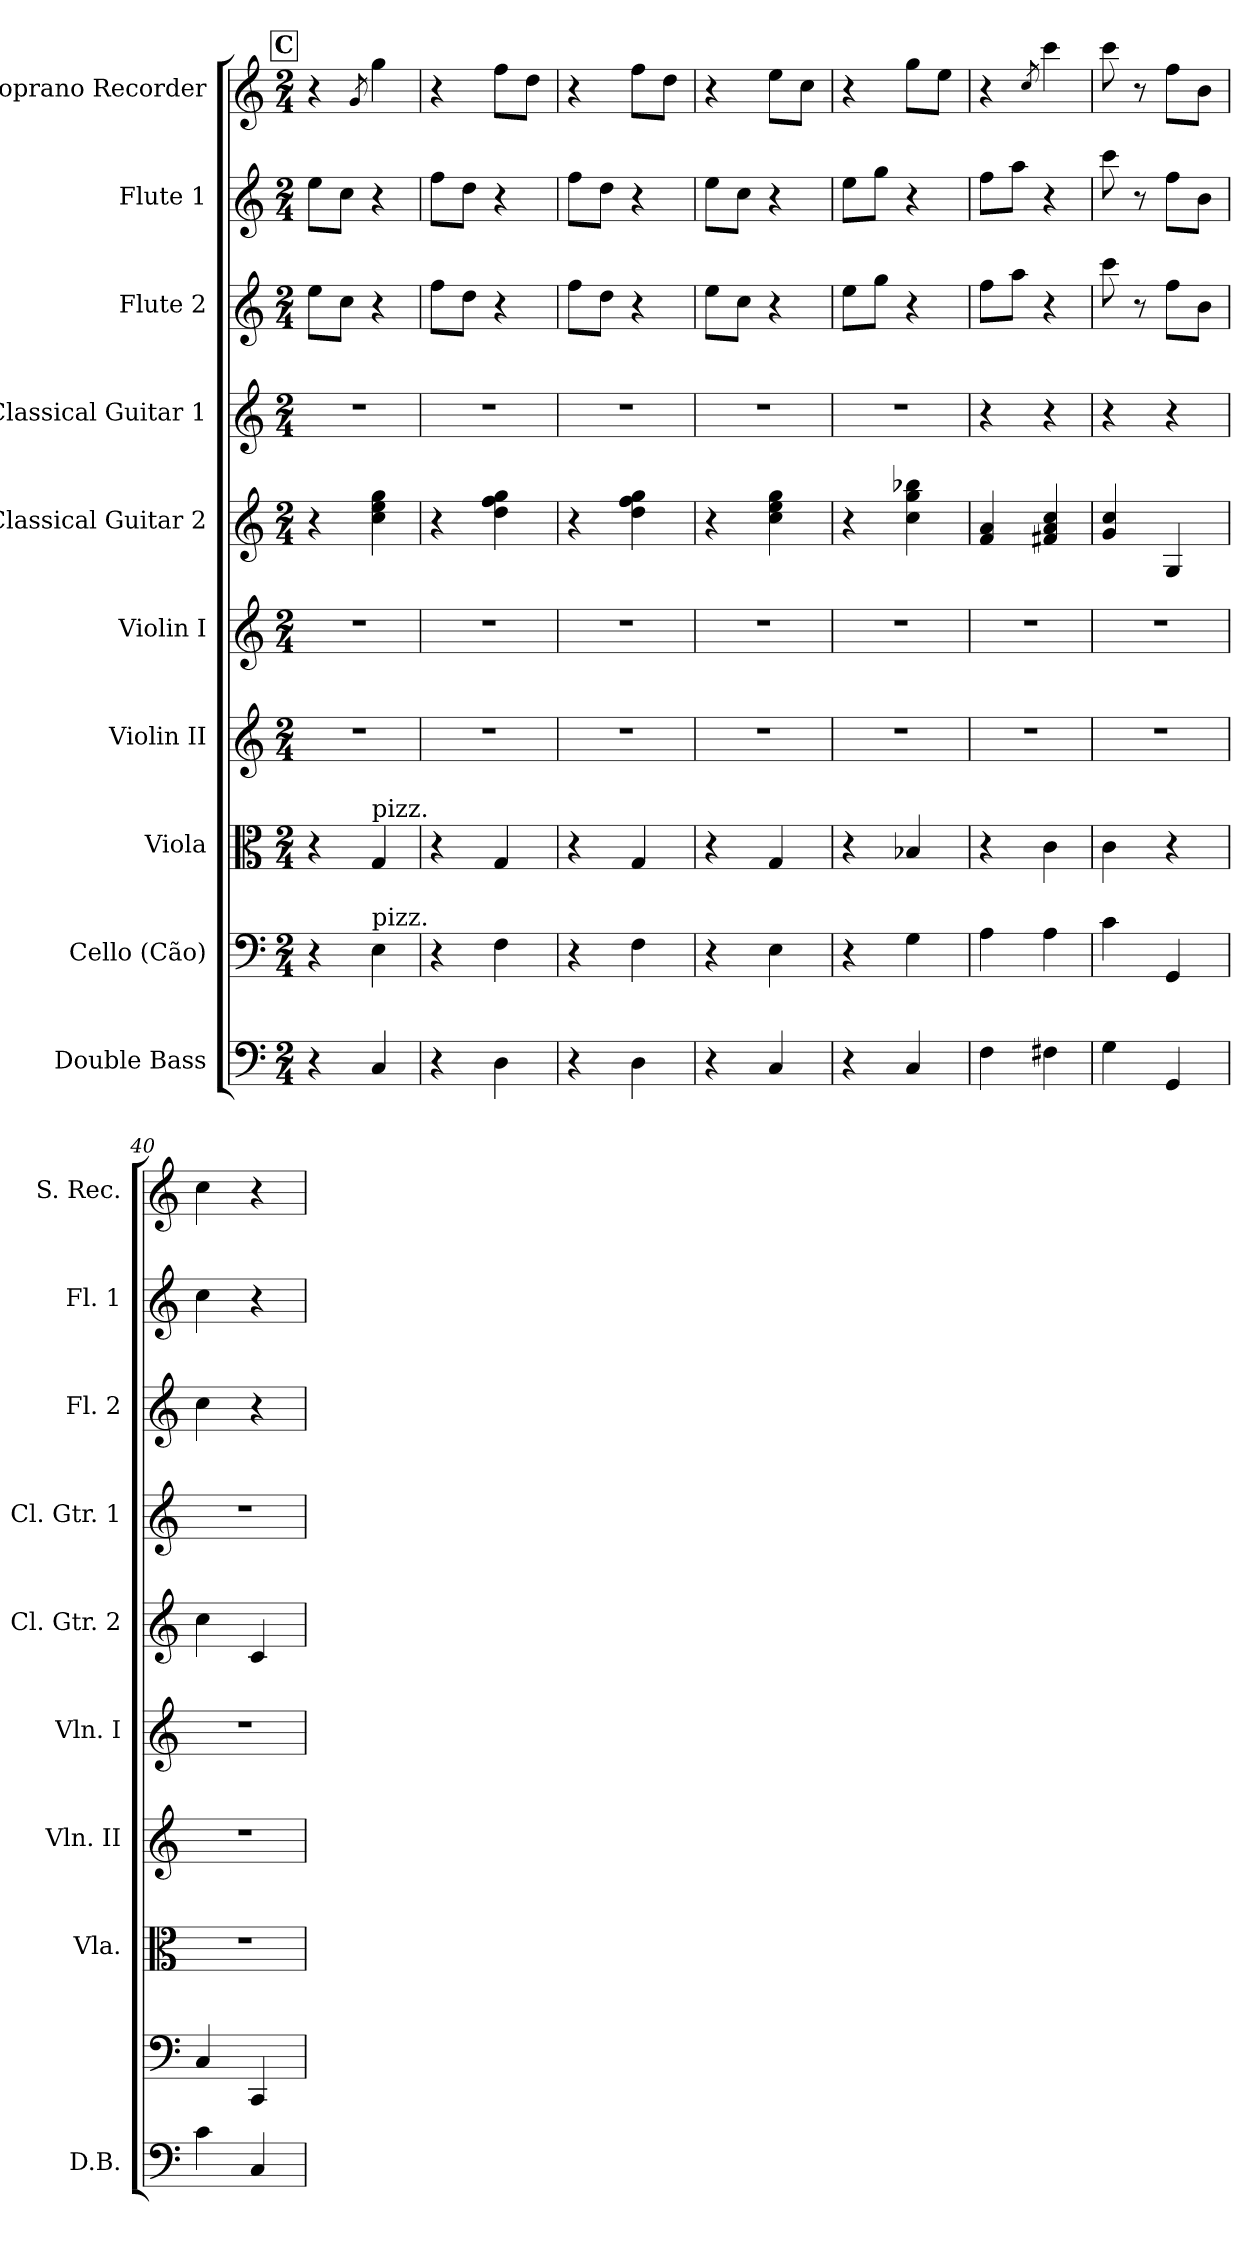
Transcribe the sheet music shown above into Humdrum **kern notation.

**kern	**kern	**kern	**kern	**kern	**kern	**kern	**kern	**kern	**kern
*part10	*part9	*part8	*part7	*part6	*part5	*part4	*part3	*part2	*part1
*staff10	*staff9	*staff8	*staff7	*staff6	*staff5	*staff4	*staff3	*staff2	*staff1
*I"Double Bass	*I"Cello (Cão)	*I"Viola	*I"Violin II	*I"Violin I	*I"Classical Guitar 2	*I"Classical Guitar 1	*I"Flute 2	*I"Flute 1	*I"Soprano Recorder
*I'D.B.	*	*I'Vla.	*I'Vln. II	*I'Vln. I	*I'Cl. Gtr. 2	*I'Cl. Gtr. 1	*I'Fl. 2	*I'Fl. 1	*I'S. Rec.
*clefF4	*clefF4	*clefC3	*clefG2	*clefG2	*clefG2	*clefG2	*clefG2	*clefG2	*clefG2
*ITrd7c12	*	*	*	*	*ITrd7c12	*ITrd7c12	*	*	*ITrd-7c-12
*k[]	*k[]	*k[]	*k[]	*k[]	*k[]	*k[]	*k[]	*k[]	*k[]
*C:	*C:	*C:	*C:	*C:	*C:	*C:	*C:	*C:	*C:
*M2/4	*M2/4	*M2/4	*M2/4	*M2/4	*M2/4	*M2/4	*M2/4	*M2/4	*M2/4
!!LO:REH:place=s1:a:B:fs=12:t=C
=33	=33	=33	=33	=33	=33	=33	=33	=33	=33
4r	4r	4r	2r	2r	4r	2r	8ee\L	8ee\L	4r
.	.	.	.	.	.	.	8cc\J	8cc\J	.
.	.	.	.	.	.	.	.	.	8qgg/
!	!	!LO:TX:a:t=pizz.	!	!	!	!	!	!	!
!	!LO:TX:a:t=pizz.	!	!	!	!	!	!	!	!
4CC/	4E\	4G/	.	.	4c\ 4e\ 4g\	.	4r	4r	4ggg\
=34	=34	=34	=34	=34	=34	=34	=34	=34	=34
4r	4r	4r	2r	2r	4r	2r	8ff\L	8ff\L	4r
.	.	.	.	.	.	.	8dd\J	8dd\J	.
4DD\	4F\	4G/	.	.	4d\ 4f\ 4g\	.	4r	4r	8fff\L
.	.	.	.	.	.	.	.	.	8ddd\J
=35	=35	=35	=35	=35	=35	=35	=35	=35	=35
4r	4r	4r	2r	2r	4r	2r	8ff\L	8ff\L	4r
.	.	.	.	.	.	.	8dd\J	8dd\J	.
4DD\	4F\	4G/	.	.	4d\ 4f\ 4g\	.	4r	4r	8fff\L
.	.	.	.	.	.	.	.	.	8ddd\J
!!LO:PB:g=z
=36	=36	=36	=36	=36	=36	=36	=36	=36	=36
4r	4r	4r	2r	2r	4r	2r	8ee\L	8ee\L	4r
.	.	.	.	.	.	.	8cc\J	8cc\J	.
4CC/	4E\	4G/	.	.	4c\ 4e\ 4g\	.	4r	4r	8eee\L
.	.	.	.	.	.	.	.	.	8ccc\J
=37	=37	=37	=37	=37	=37	=37	=37	=37	=37
4r	4r	4r	2r	2r	4r	2r	8ee\L	8ee\L	4r
.	.	.	.	.	.	.	8gg\J	8gg\J	.
4CC/	4G\	4B-X/	.	.	4c\ 4g\ 4b-X\	.	4r	4r	8ggg\L
.	.	.	.	.	.	.	.	.	8eee\J
=38	=38	=38	=38	=38	=38	=38	=38	=38	=38
4FF\	4A\	4r	2r	2r	4F/ 4A/	4r	8ff\L	8ff\L	4r
.	.	.	.	.	.	.	8aa\J	8aa\J	.
.	.	.	.	.	.	.	.	.	8qccc/
4FF#X\	4A\	4c\	.	.	4F#X/ 4A/ 4c/	4r	4r	4r	4cccc\
=39	=39	=39	=39	=39	=39	=39	=39	=39	=39
4GG\	4c\	4c\	2r	2r	4G/ 4c/	4r	8ccc\	8ccc\	8cccc\
.	.	.	.	.	.	.	8r	8r	8r
4GGG/	4GG/	4r	.	.	4GG/	4r	8ff\L	8ff\L	8fff\L
.	.	.	.	.	.	.	8b\J	8b\J	8bb\J
=40	=40	=40	=40	=40	=40	=40	=40	=40	=40
4C\	4C/	2r	2r	2r	4c\	2r	4cc\	4cc\	4ccc\
4CC/	4CC/	.	.	.	4C/	.	4r	4r	4r
=	=	=	=	=	=	=	=	=	=
*-	*-	*-	*-	*-	*-	*-	*-	*-	*-
